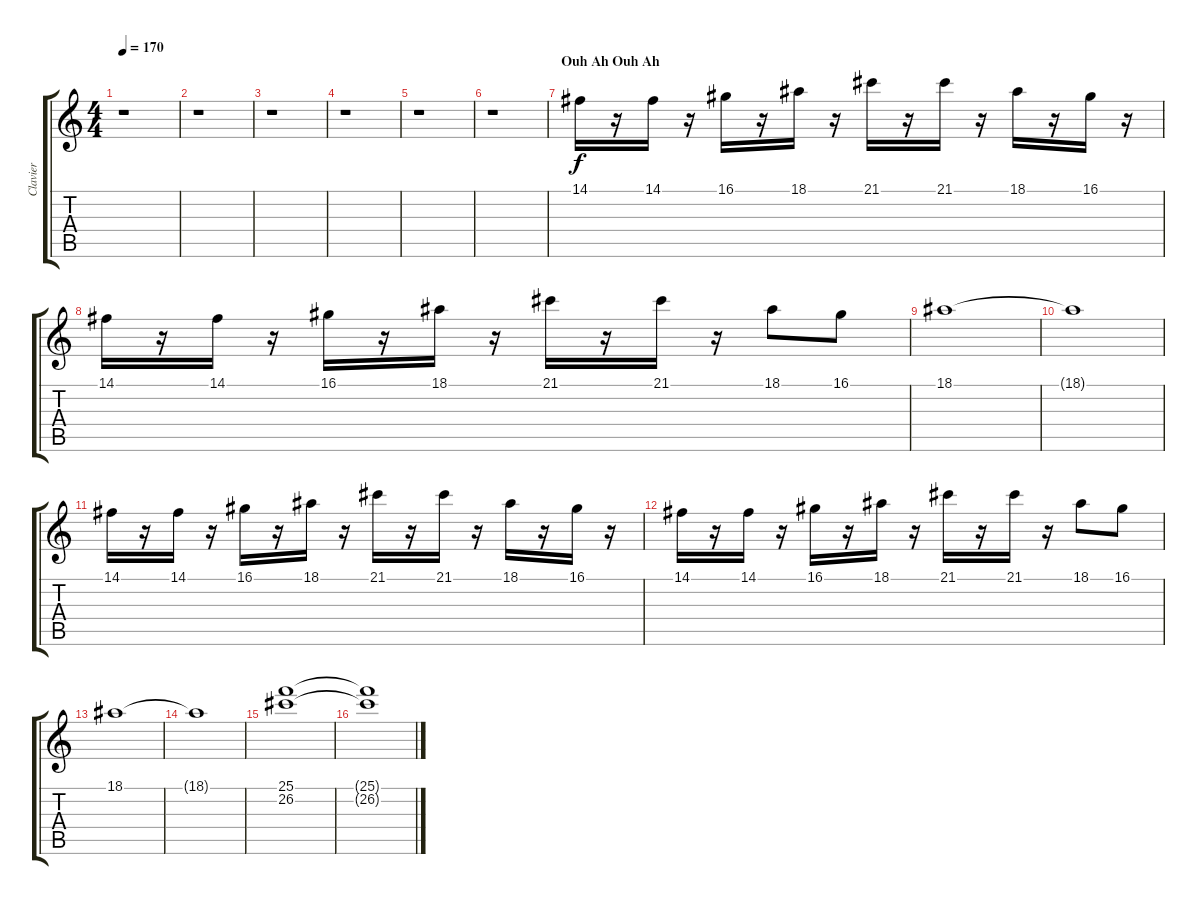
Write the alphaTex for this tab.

\track ("Clavier" "Clavier") {instrument percussiveorgan}
\staff {score tabs}
\tuning (E4 B3 G3 D3 A2 E2) {hide}
\ts (4 4)
\tempo 170
\clef g2
\ks c
r.1{dy f} |
r.1 |
r.1 |
r.1 |
r.1 |
r.1 |
\section ("" "Ouh Ah Ouh Ah")
14.1.16 r.16 14.1.16 r.16 16.1.16 r.16 18.1.16 r.16 21.1.16 r.16 21.1.16 r.16 18.1.16 r.16 16.1.16 r.16 |
14.1.16 r.16 14.1.16 r.16 16.1.16 r.16 18.1.16 r.16 21.1.16 r.16 21.1.16 r.16 18.1.8 16.1.8 |
18.1.1 |
18.1{t}.1 |
14.1.16 r.16 14.1.16 r.16 16.1.16 r.16 18.1.16 r.16 21.1.16 r.16 21.1.16 r.16 18.1.16 r.16 16.1.16 r.16 |
14.1.16 r.16 14.1.16 r.16 16.1.16 r.16 18.1.16 r.16 21.1.16 r.16 21.1.16 r.16 18.1.8 16.1.8 |
18.1.1 |
18.1{t}.1 |
(25.1 26.2).1 |
(25.1{t} 26.2{t}).1
